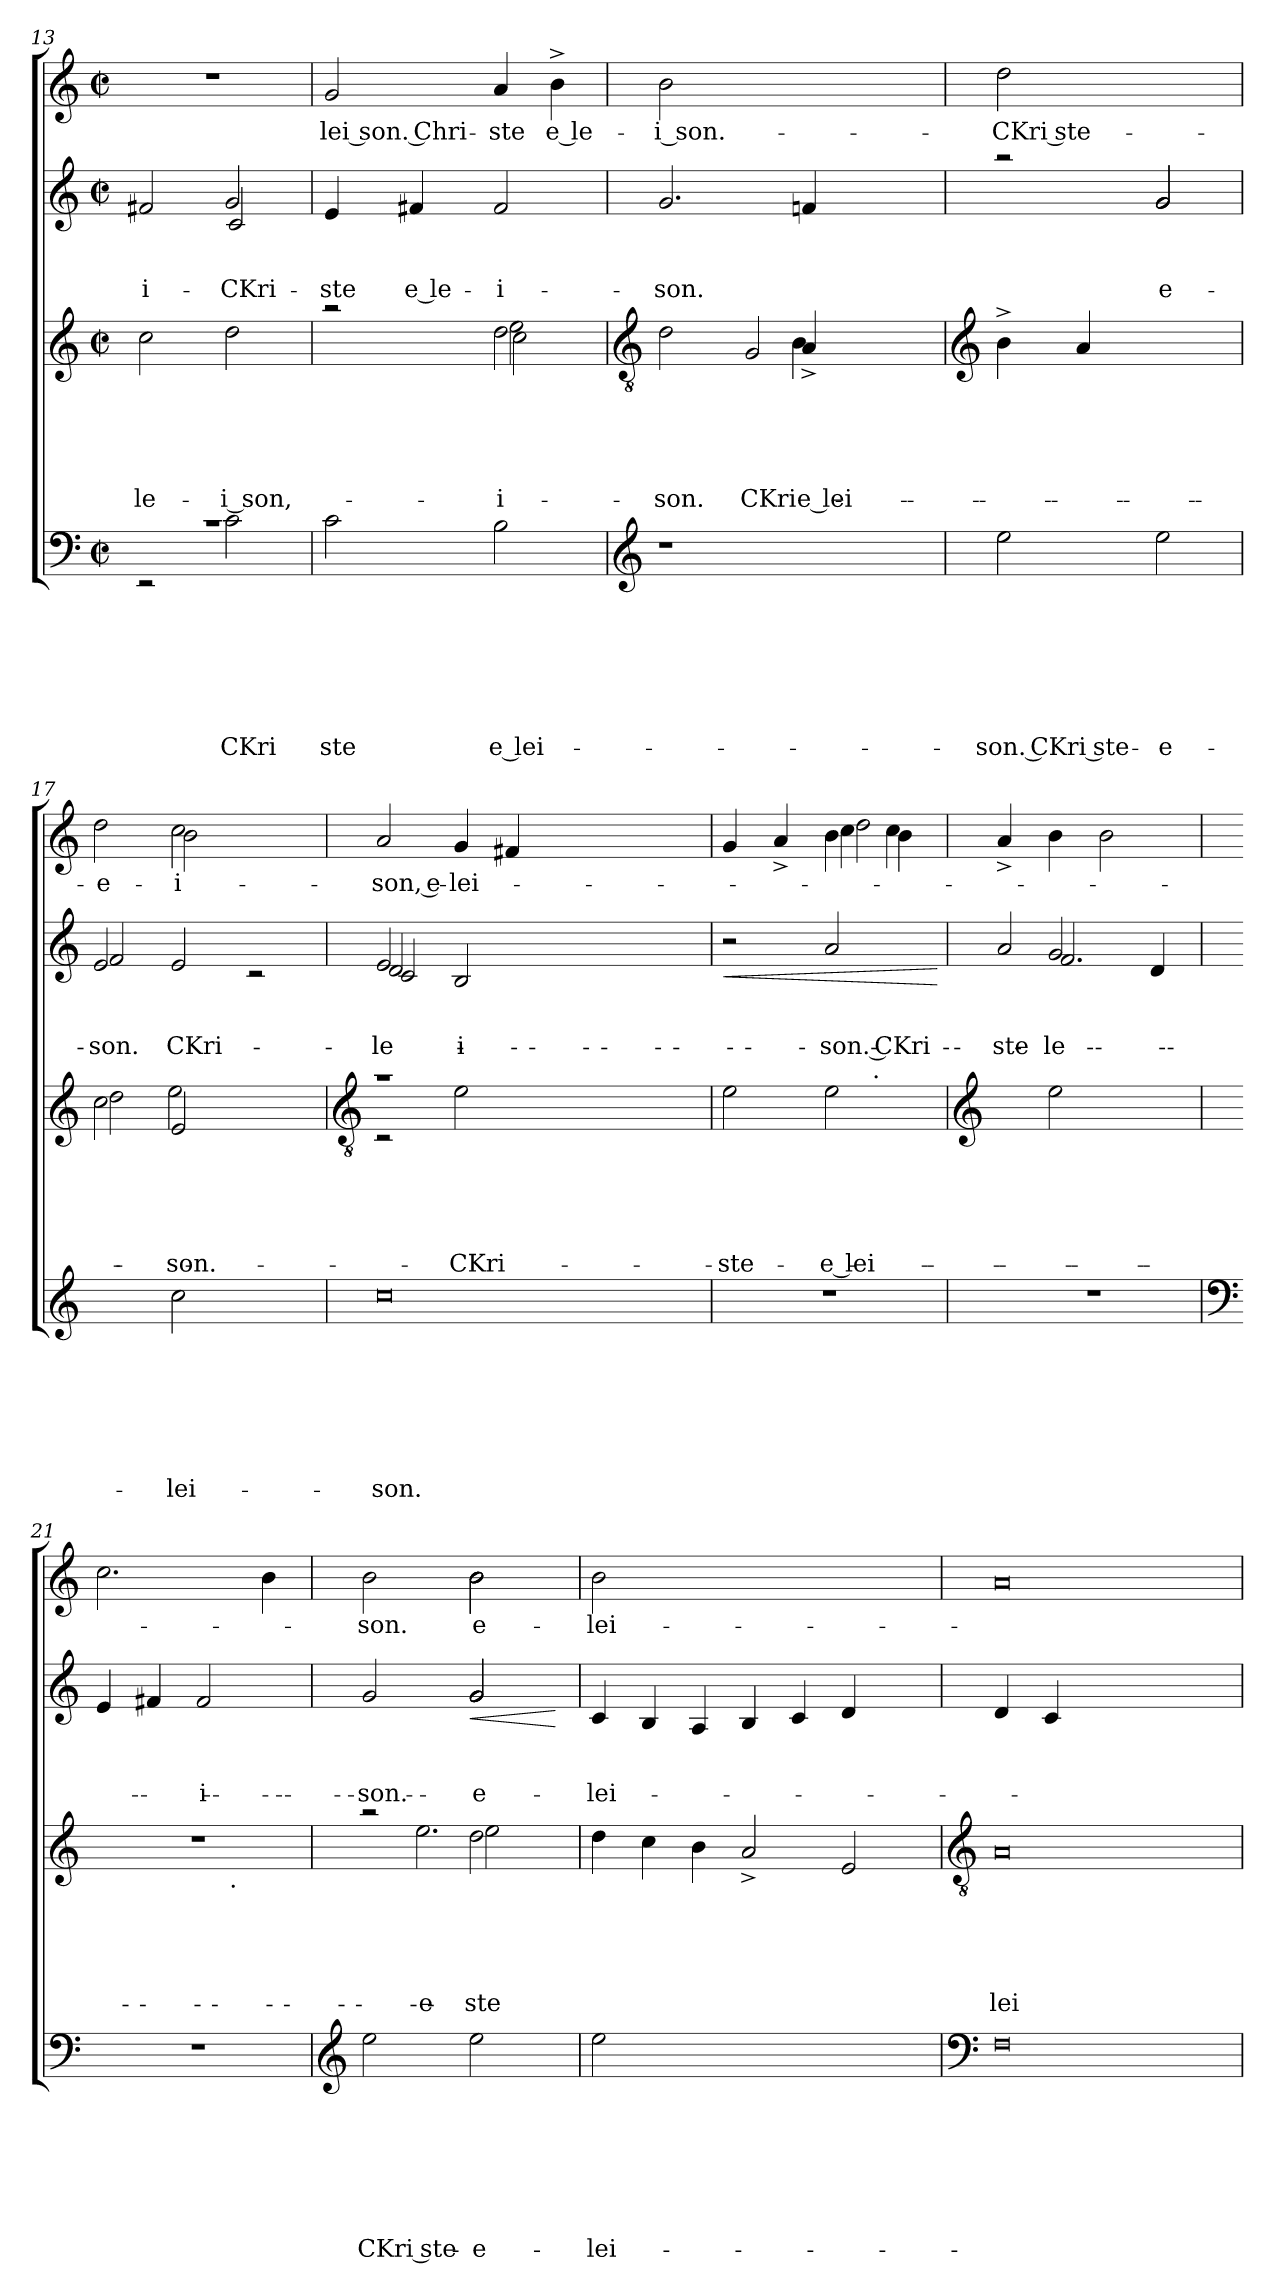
**kern	**text	**text	**text	**text	**text	**text	**text	**kern	**text	**text	**text	**text	**text	**kern	**text	**text	**text	**dynam	**kern	**text
*part4	*part4	*part4	*part4	*part4	*part4	*part4	*part4	*part3	*part3	*part3	*part3	*part3	*part3	*part2	*part2	*part2	*part2	*part2	*part1	*part1
*staff4	*staff4	*staff4	*staff4	*staff4	*staff4	*staff4	*staff4	*staff3	*staff3	*staff3	*staff3	*staff3	*staff3	*staff2	*staff2	*staff2	*staff2	*staff2	*staff1	*staff1
*clefF4	*	*	*	*	*	*	*	*clefG2	*	*	*	*	*	*clefG2	*	*	*	*	*clefG2	*
*k[]	*	*	*	*	*	*	*	*k[]	*	*	*	*	*	*k[]	*	*	*	*	*k[]	*
*C:	*	*	*	*	*	*	*	*C:	*	*	*	*	*	*C:	*	*	*	*	*C:	*
*M2/2	*	*	*	*	*	*	*	*M2/2	*	*	*	*	*	*M2/2	*	*	*	*	*M2/2	*
*met(c|)	*	*	*	*	*	*	*	*met(c|)	*	*	*	*	*	*met(c|)	*	*	*	*	*met(c|)	*
=13	=13	=13	=13	=13	=13	=13	=13	=13	=13	=13	=13	=13	=13	=13	=13	=13	=13	=13	=13	=13
*^	*	*	*	*	*	*	*	*	*	*	*	*	*	*	*	*	*	*	*	*
!	!	!	!	!	!	!	!	!	!	!	!	!	!	!LO:LY:b:rj	!	!	!	!LO:LY:b:rj	!	!	!
*	*	*	*	*	*	*	*	*	*	*	*	*	*	*	*^	*	*	*	*	*	*
1rc	2rEE	.	.	.	.	.	.	.	2cc\	.	.	.	.	-le-	2f#X/	2ryy	.	.	-i-	.	1r	.
!	!	!	!	!	!	!	!	!LO:LY:b	!	!	!	!	!	!LO:LY:b:rj	!	!	!	!	!LO:LY:b	!	!	!
!	!	!	!	!	!	!	!	!	!	!	!	!	!	!	!	!	!	!	!LO:LY:b	!	!	!
.	2c\	.	.	.	.	.	.	-CKri-	2dd\	.	.	.	.	-i son,-	2g/	2c/	.	.	CKri-	.	.	.
=14	=14	=14	=14	=14	=14	=14	=14	=14	=14	=14	=14	=14	=14	=14	=14	=14	=14	=14	=14	=14	=14	=14
!	!	!	!	!	!	!	!	!LO:LY:b	!	!	!	!	!	!	!	!	!	!	!LO:LY:b	!	!	!LO:LY:b:rj
*	*	*	*	*	*	*	*	*	*^	*	*	*	*	*	*	*	*	*	*	*	*	*
*v	*v	*	*	*	*	*	*	*	*	*^	*	*	*	*	*	*v	*v	*	*	*	*	*	*
2c\	.	.	.	.	.	.	-ste	2raa	2ryy	2ryy	.	.	.	.	.	4e/	.	.	-ste	.	2g/	-lei son. Chri-
!	!	!	!	!	!	!	!	!	!	!	!	!	!	!	!	!	!	!	!LO:LY:b:rj	!	!	!
.	.	.	.	.	.	.	.	.	.	.	.	.	.	.	.	4f#X/	.	.	e le-	.	.	.
!	!	!	!	!	!	!	!LO:LY:b:rj	!	!	!	!	!	!	!	!LO:LY:b:rj	!	!	!	!	!	!	!
!	!	!	!	!	!	!	!	!	!	!	!	!	!	!	!LO:LY:b:rj	!	!	!	!	!	!	!
!	!	!	!	!	!	!	!	!	!	!	!	!	!	!	!LO:LY:b:rj	!	!	!	!LO:LY:b:rj	!	!	!LO:LY:b
2B\	.	.	.	.	.	.	e lei-	2dd\	2ee\	2cc\	.	.	.	.	-i-	2f#/	.	.	-i-	.	4a/	-ste
!	!	!	!	!	!	!	!	!	!	!	!	!	!	!	!	!	!	!	!	!	!	!LO:LY:b:rj
.	.	.	.	.	.	.	.	.	.	.	.	.	.	.	.	.	.	.	.	.	4b^>\	e le-
!!LO:PB:g=z
=15	=15	=15	=15	=15	=15	=15	=15	=15	=15	=15	=15	=15	=15	=15	=15	=15	=15	=15	=15	=15	=15	=15
*clefG2	*	*	*	*	*	*	*	*clefGv2	*	*	*	*	*	*	*	*	*	*	*	*	*	*
!	!	!	!	!	!	!	!	!	!	!	!	!	!	!	!LO:LY:b	!	!	!	!LO:LY:b	!	!	!LO:LY:b:rj
1r	.	.	.	.	.	.	.	2d\	2.ryy	2.ryy	.	.	.	.	-son.	2.g/	.	.	-son.	.	2b\	-i son.-
!	!	!	!	!	!	!	!	!	!	!	!	!	!	!	!LO:LY:b	!	!	!	!	!	!	!
.	.	.	.	.	.	.	.	2G/	.	.	.	.	.	.	CKri-	.	.	.	.	.	1ryy	.
!	!	!	!	!	!	!	!	!	!	!	!	!	!	!	!LO:LY:b	!	!	!	!	!	!	!
!	!	!	!	!	!	!	!	!	!	!	!	!	!	!	!LO:LY:b:rj	!	!	!	!	!	!	!
.	.	.	.	.	.	.	.	.	4A^>/	4B\	.	.	.	.	e lei-	4fn/	.	.	.	.	.	.
2ryy	.	.	.	.	.	.	.	2ryy	2ryy	2ryy	.	.	.	.	.	2ryy	.	.	.	.	.	.
*	*	*	*	*	*	*	*	*v	*v	*v	*	*	*	*	*	*	*	*	*	*	*	*
=16	=16	=16	=16	=16	=16	=16	=16	=16	=16	=16	=16	=16	=16	=16	=16	=16	=16	=16	=16	=16
*	*	*	*	*	*	*	*	*clefG2	*	*	*	*	*	*	*	*	*	*	*	*
*	*	*	*	*	*	*	*	*^	*	*	*	*	*	*	*	*	*	*	*	*
*	*	*	*	*	*	*	*	*	*^	*	*	*	*	*	*	*	*	*	*	*	*
!	!	!	!	!	!	!	!LO:LY:b:rj	!	!	!	!	!	!	!	!	!	!	!	!	!	!	!LO:LY:b
*	*	*	*	*	*	*	*	*	*	*	*	*	*	*	*	*^	*	*	*	*	*	*
*	*	*	*	*	*	*	*	*v	*v	*v	*	*	*	*	*	*	*^	*	*	*	*	*	*
2ee\	.	.	.	.	.	.	-son. CKri ste-	4b^>\	.	.	.	.	.	2raa	2ryy	2ryy	.	.	.	.	2dd\	-CKri ste-
.	.	.	.	.	.	.	.	4a/	.	.	.	.	.	.	.	.	.	.	.	.	.	.
!	!	!	!	!	!	!	!LO:LY:b:rj	!	!	!	!	!	!	!	!	!	!	!	!LO:LY:b	!	!	!
!	!	!	!	!	!	!	!	!	!	!	!	!	!	!	!	!	!	!	!LO:LY:b	!	!	!
!	!	!	!	!	!	!	!	!	!	!	!	!	!	!	!	!	!	!	!LO:LY:b:rj	!	!	!
2ee\	.	.	.	.	.	.	-e-	2ryy	.	.	.	.	.	2g/	2g/	2g/	.	.	e-	.	2ryy	.
=17	=17	=17	=17	=17	=17	=17	=17	=17	=17	=17	=17	=17	=17	=17	=17	=17	=17	=17	=17	=17	=17	=17
*	*	*	*	*	*	*	*	*^	*	*	*	*	*	*	*	*	*	*	*	*	*	*
!	!	!	!	!	!	!	!	!	!	!	!	!	!	!	!	!	!	!	!	!LO:LY:b:rj	!	!	!
!	!	!	!	!	!	!	!	!	!	!	!	!	!	!	!	!	!	!	!	!LO:LY:b	!	!	!LO:LY:b:rj
*	*	*	*	*	*	*	*	*	*	*	*	*	*	*	*	*v	*v	*	*	*	*	*^	*
2ryy	.	.	.	.	.	.	.	2cc\	2dd\	.	.	.	.	.	2e/	2f/	.	.	-son.	.	2dd\	2ryy	-e-
!	!	!	!	!	!	!	!LO:LY:b:rj	!	!	!	!	!	!	!LO:LY:b	!	!	!	!	!LO:LY:b	!	!	!	!LO:LY:b:rj
!	!	!	!	!	!	!	!	!	!	!	!	!	!	!	!	!	!	!	!	!	!	!	!LO:LY:b:rj
2cc\	.	.	.	.	.	.	-lei-	2e/	2ee\	.	.	.	.	-son.	2e/	2ryy	.	.	-CKri-	.	2cc\	2b\	-i-
2ryy	.	.	.	.	.	.	.	2ryy	2ryy	.	.	.	.	.	2ryy	2rc	.	.	.	.	2ryy	2ryy	.
*	*	*	*	*	*	*	*	*	*	*	*	*	*	*	*v	*v	*	*	*	*	*	*	*
*	*	*	*	*	*	*	*	*	*	*	*	*	*	*	*	*	*	*	*	*v	*v	*
!!LO:LB:g=z
=18	=18	=18	=18	=18	=18	=18	=18	=18	=18	=18	=18	=18	=18	=18	=18	=18	=18	=18	=18	=18	=18
*	*	*	*	*	*	*	*	*clefGv2	*	*	*	*	*	*	*	*	*	*	*	*	*
*	*	*	*	*	*	*	*	*	*	*	*	*	*	*	*^	*	*	*	*	*^	*
!	!	!	!	!	!	!	!	!	!	!	!	!	!	!	!	!	!	!	!	!	!LO:TX:a:t=1 8	!	!
!	!	!	!	!	!	!	!LO:LY:b	!	!	!	!	!	!	!	!	!	!	!	!LO:LY:b	!	!	!	!
!	!	!	!	!	!	!	!	!	!	!	!	!	!	!	!	!	!	!	!LO:LY:b:rj	!	!	!	!
*	*	*	*	*	*	*	*	*	*	*	*	*	*	*	*	*^	*	*	*	*	*	*	*
!	!	!	!	!	!	!	!	!	!	!	!	!	!	!	!	!	!	!	!	!LO:LY:b:rj	!	!	!	!LO:LY:b
*	*	*	*	*	*	*	*	*	*	*	*	*	*	*	*	*	*	*	*	*	*	*v	*v	*
0cc	.	.	.	.	.	.	-son.	1ra	2rC	.	.	.	.	.	2e/	2d/	2c/	.	.	-le-	.	2a/	-son, e-
!	!	!	!	!	!	!	!	!	!	!	!	!	!	!LO:LY:b	!	!	!	!	!	!LO:LY:b:rj	!	!	!LO:LY:b:rj
.	.	.	.	.	.	.	.	.	2e\	.	.	.	.	CKri-	1ryy	1ryy	2B/	.	.	-i-	.	4g/	-lei-
.	.	.	.	.	.	.	.	.	.	.	.	.	.	.	.	.	.	.	.	.	.	4f#X/	.
.	.	.	.	.	.	.	.	1ryy	1ryy	.	.	.	.	.	.	.	1ryy	.	.	.	.	1ryy	.
.	.	.	.	.	.	.	.	.	.	.	.	.	.	.	2ryy	2ryy	.	.	.	.	.	.	.
*	*	*	*	*	*	*	*	*	*	*	*	*	*	*	*	*v	*v	*	*	*	*	*	*
=19	=19	=19	=19	=19	=19	=19	=19	=19	=19	=19	=19	=19	=19	=19	=19	=19	=19	=19	=19	=19	=19	=19
!	!	!	!	!	!	!	!	!	!	!	!	!	!	!LO:LY:b	!	!	!	!	!	!LO:HP:b	!	!
*	*	*	*	*	*	*	*	*	*	*	*	*	*	*	*	*	*	*	*	*	*^	*
*	*	*	*	*	*	*	*	*	*	*	*	*	*	*	*v	*v	*	*	*	*	*	*^	*
1r	.	.	.	.	.	.	.	2e\	2ryy	.	.	.	.	-ste	2r	.	.	.	<	4g/	2ryy	2ryy	.
.	.	.	.	.	.	.	.	.	.	.	.	.	.	.	.	.	.	.	.	4a^>/	.	.	.
!	!	!	!	!	!	!	!	!	!	!	!	!	!	!LO:LY:b:rj	!	!	!	!LO:LY:b:rj	!	!	!	!	!
.	.	.	.	.	.	.	.	2e\	8..ryy	.	.	.	.	e lei-	2a/	.	.	-son. CKri-	.	4b\	4cc\	2dd\	.
!	!	!	!	!	!	!	!	!	!LO:TX:a:t=.	!	!	!	!	!	!	!	!	!	!	!	!	!	!
.	.	.	.	.	.	.	.	.	4ryy	.	.	.	.	.	.	.	.	.	.	.	.	.	.
.	.	.	.	.	.	.	.	.	.	.	.	.	.	.	.	.	.	.	.	4cc\	4b\	.	.
.	.	.	.	.	.	.	.	.	32ryy	.	.	.	.	.	.	.	.	.	.	.	.	.	.
*	*	*	*	*	*	*	*	*	*	*	*	*	*	*	*	*	*	*	*	*v	*v	*v	*
.	.	.	.	.	.	.	.	.	.	.	.	.	.	.	.	.	.	.	[	.	.
*	*	*	*	*	*	*	*	*v	*v	*	*	*	*	*	*	*	*	*	*	*	*
=20	=20	=20	=20	=20	=20	=20	=20	=20	=20	=20	=20	=20	=20	=20	=20	=20	=20	=20	=20	=20
*	*	*	*	*	*	*	*	*clefG2	*	*	*	*	*	*	*	*	*	*	*	*
*	*	*	*	*	*	*	*	*^	*	*	*	*	*	*	*	*	*	*	*	*
!	!	!	!	!	!	!	!	!	!	!	!	!	!	!	!	!	!	!LO:LY:b	!	!	!
*	*	*	*	*	*	*	*	*	*	*	*	*	*	*	*^	*	*	*	*	*	*
*	*	*	*	*	*	*	*	*v	*v	*	*	*	*	*	*	*^	*	*	*	*	*	*
1r	.	.	.	.	.	.	.	4ryy	.	.	.	.	.	2a/	4ryy	4ryy	.	.	-ste	.	4a^</	.
!	!	!	!	!	!	!	!	!	!	!	!	!	!	!	!	!	!	!	!LO:LY:b:rj	!	!	!
!	!	!	!	!	!	!	!	!	!	!	!	!	!	!	!	!	!	!	!LO:LY:b	!	!	!
.	.	.	.	.	.	.	.	2ee\	.	.	.	.	.	.	2g/	2.f/	.	.	-le-	.	4b\	.
.	.	.	.	.	.	.	.	.	.	.	.	.	.	2ryy	.	.	.	.	.	.	2b\	.
.	.	.	.	.	.	.	.	4ryy	.	.	.	.	.	.	4d/	.	.	.	.	.	.	.
*	*	*	*	*	*	*	*	*	*	*	*	*	*	*v	*v	*v	*	*	*	*	*	*
!!LO:LB:g=z
=21	=21	=21	=21	=21	=21	=21	=21	=21	=21	=21	=21	=21	=21	=21	=21	=21	=21	=21	=21	=21
*clefF4	*	*	*	*	*	*	*	*	*	*	*	*	*	*	*	*	*	*	*	*
*	*	*	*	*	*	*	*	*^	*	*	*	*	*	*	*	*	*	*	*	*
1r	.	.	.	.	.	.	.	1r	2ryy	.	.	.	.	.	4e/	.	.	.	.	2.cc\	.
.	.	.	.	.	.	.	.	.	.	.	.	.	.	.	4f#X/	.	.	.	.	.	.
!	!	!	!	!	!	!	!	!	!	!	!	!	!	!	!	!	!	!LO:LY:b	!	!	!
.	.	.	.	.	.	.	.	.	8ryy	.	.	.	.	.	2f#/	.	.	-i-	.	.	.
!	!	!	!	!	!	!	!	!	!LO:TX:b:t=.	!	!	!	!	!	!	!	!	!	!	!	!
.	.	.	.	.	.	.	.	.	4.ryy	.	.	.	.	.	.	.	.	.	.	.	.
.	.	.	.	.	.	.	.	.	.	.	.	.	.	.	.	.	.	.	.	4b\	.
*	*	*	*	*	*	*	*	*v	*v	*	*	*	*	*	*	*	*	*	*	*	*
=22	=22	=22	=22	=22	=22	=22	=22	=22	=22	=22	=22	=22	=22	=22	=22	=22	=22	=22	=22	=22
*clefG2	*	*	*	*	*	*	*	*	*	*	*	*	*	*	*	*	*	*	*	*
*	*	*	*	*	*	*	*	*^	*	*	*	*	*	*	*	*	*	*	*	*
!	!	!	!	!	!	!	!LO:LY:b:rj	!	!	!	!	!	!	!	!	!	!	!LO:LY:b	!	!	!LO:LY:b
*	*	*	*	*	*	*	*	*	*^	*	*	*	*	*	*^	*	*	*	*	*^	*
*	*	*	*	*	*	*	*	*	*	*	*	*	*	*	*	*	*^	*	*	*	*	*	*^	*
*	*	*	*	*	*	*	*	*	*	*	*	*	*	*	*	*	*	*^	*	*	*	*	*	*	*	*
2ee\	.	.	.	.	.	.	CKri ste-	2raa	2ryy	4ryy	.	.	.	.	.	2ryy	2g/	2ryy	2ryy	.	.	-son.	.	2b\	2ryy	2ryy	-son.
!	!	!	!	!	!	!	!	!	!	!	!	!	!	!	!LO:LY:b:rj	!	!	!	!	!	!	!	!	!	!	!	!
.	.	.	.	.	.	.	.	.	.	2.ee\	.	.	.	.	e-	.	.	.	.	.	.	.	.	.	.	.	.
!	!	!	!	!	!	!	!LO:LY:b:rj	!	!	!	!	!	!	!	!LO:LY:b:rj	!	!	!	!	!	!	!	!	!	!	!	!
!	!	!	!	!	!	!	!	!	!	!	!	!	!	!	!LO:LY:b	!	!	!	!	!	!	!LO:LY:b	!LO:HP:b	!	!	!	!
!	!	!	!	!	!	!	!	!	!	!	!	!	!	!	!	!	!	!	!	!	!	!LO:LY:b	!	!	!	!	!
!	!	!	!	!	!	!	!	!	!	!	!	!	!	!	!	!	!	!	!	!	!	!LO:LY:b:rj	!	!	!	!	!LO:LY:b
!	!	!	!	!	!	!	!	!	!	!	!	!	!	!	!	!	!	!	!	!	!	!	!	!	!	!	!LO:LY:b
!	!	!	!	!	!	!	!	!	!	!	!	!	!	!	!	!	!	!	!	!	!	!	!	!	!	!	!LO:LY:b:rj
2ee\	.	.	.	.	.	.	-e-	2dd\	2ee\	.	.	.	.	.	-ste	2g/	8..ryy	2g/	2g/	.	.	e-	<	2b\	2b\	2b\	e-
.	.	.	.	.	.	.	.	.	.	.	.	.	.	.	.	.	32ryy	.	.	.	.	.	.	.	.	.	.
.	.	.	.	.	.	.	.	.	.	.	.	.	.	.	.	.	4ryy	.	.	.	.	.	.	.	.	.	.
*	*	*	*	*	*	*	*	*v	*v	*v	*	*	*	*	*	*	*	*	*	*	*	*	*	*v	*v	*v	*
*	*	*	*	*	*	*	*	*	*	*	*	*	*	*v	*v	*v	*v	*	*	*	*	*	*
.	.	.	.	.	.	.	.	.	.	.	.	.	.	.	.	.	.	[	.	.
=23	=23	=23	=23	=23	=23	=23	=23	=23	=23	=23	=23	=23	=23	=23	=23	=23	=23	=23	=23	=23
!	!	!	!	!	!	!	!LO:LY:b:rj	!	!	!	!	!	!	!	!	!	!LO:LY:b:rj	!	!	!LO:LY:b:rj
2ee\	.	.	.	.	.	.	-lei-	4dd\	.	.	.	.	.	4c/	.	.	-lei-	.	2b\	-lei-
.	.	.	.	.	.	.	.	4cc\	.	.	.	.	.	4B/	.	.	.	.	.	.
1ryy	.	.	.	.	.	.	.	4b\	.	.	.	.	.	4A/	.	.	.	.	1ryy	.
.	.	.	.	.	.	.	.	2a^</	.	.	.	.	.	4B/	.	.	.	.	.	.
.	.	.	.	.	.	.	.	.	.	.	.	.	.	4c/	.	.	.	.	.	.
.	.	.	.	.	.	.	.	2e/	.	.	.	.	.	4d/	.	.	.	.	.	.
4ryy	.	.	.	.	.	.	.	.	.	.	.	.	.	4ryy	.	.	.	.	4ryy	.
!!LO:PB:g=z
=24	=24	=24	=24	=24	=24	=24	=24	=24	=24	=24	=24	=24	=24	=24	=24	=24	=24	=24	=24	=24
*clefF4	*	*	*	*	*	*	*	*clefGv2	*	*	*	*	*	*	*	*	*	*	*	*
!	!	!	!	!	!	!	!	!	!	!	!	!	!LO:LY:b:rj	!	!	!	!	!	!	!
0F	.	.	.	.	.	.	.	0A	.	.	.	.	-lei-	4d/	.	.	.	.	0a	.
.	.	.	.	.	.	.	.	.	.	.	.	.	.	4c/	.	.	.	.	.	.
.	.	.	.	.	.	.	.	.	.	.	.	.	.	1.ryy	.	.	.	.	.	.
=	=	=	=	=	=	=	=	=	=	=	=	=	=	=	=	=	=	=	=	=
*-	*-	*-	*-	*-	*-	*-	*-	*-	*-	*-	*-	*-	*-	*-	*-	*-	*-	*-	*-	*-
